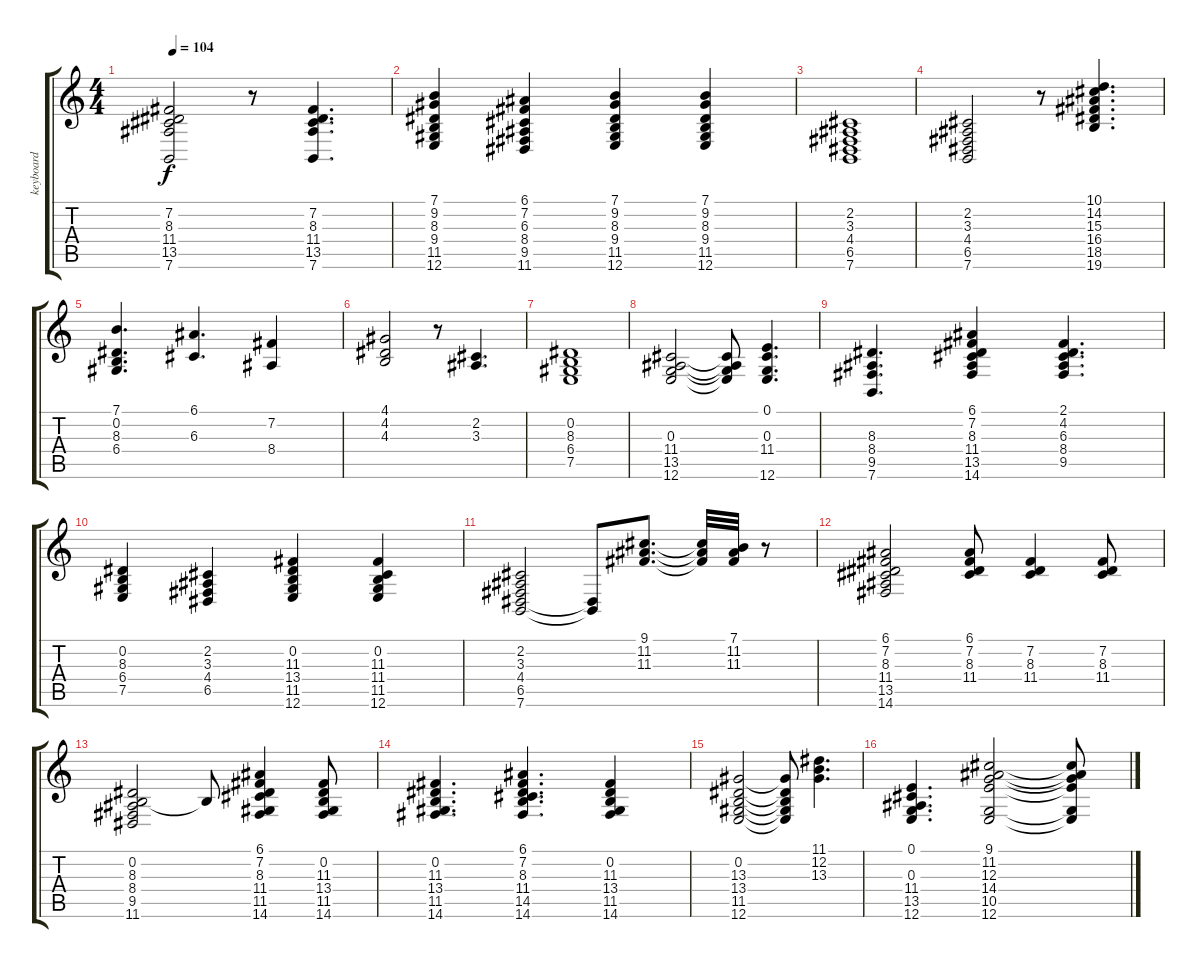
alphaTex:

\track ("keyboard" "keyboard") {instrument electricpiano2}
\staff {score tabs}
\tuning (E4 B3 G3 D3 A2 E2) {hide}
\ts (4 4)
\tempo 104
\clef g2
\ks c
(7.2 8.3 11.4 13.5 7.6).2{dy f} r.8 (7.2 8.3 11.4 13.5 7.6).4{d} |
(7.1 9.2 8.3 9.4 11.5 12.6).4 (6.1 7.2 6.3 8.4 9.5 11.6).4 (7.1 9.2 8.3 9.4 11.5 12.6).4 (7.1 9.2 8.3 9.4 11.5 12.6).4 |
(2.2 3.3 4.4 6.5 7.6).1 |
(2.2 3.3 4.4 6.5 7.6).2 r.8 (10.1 14.2 15.3 16.4 18.5 19.6).4{d} |
(7.1 0.2 8.3 6.4).4{d} (6.1 6.3).4{d} (7.2 8.4).4 |
(4.1 4.2 4.3).2 r.8 (2.2 3.3).4{d} |
(0.2 8.3 6.4 7.5).1 |
(0.3 11.4 13.5 12.6).2 (0.3{t} 11.4{t} 13.5{t} 12.6{t}).8 (0.1 0.3 11.4 12.6).4{d} |
(8.3 8.4 9.5 7.6).4{d} (6.1 7.2 8.3 11.4 13.5 14.6).4 (2.1 4.2 6.3 8.4 9.5).4{d} |
(0.2 8.3 6.4 7.5).4 (2.2 3.3 4.4 6.5).4 (0.2 11.3 13.4 11.5 12.6).4 (0.2 11.3 11.4 11.5 12.6).4 |
(2.2 3.3 4.4 6.5 7.6).2 (6.5{t} 7.6{t}).8 (9.1 11.2 11.3).8{d} (9.1{t} 11.2{t} 11.3{t}).32 (7.1 11.2 11.3).32 r.8 |
(6.1 7.2 8.3 11.4 13.5 14.6).2 (6.1 7.2 8.3 11.4).8 (7.2 8.3 11.4).4 (7.2 8.3 11.4).8 |
(0.2 8.3 8.4 9.5 11.6).2 0.2{t}.8 (6.1 7.2 8.3 11.4 11.5 14.6).4 (0.2 11.3 13.4 11.5 14.6).8 |
(0.2 11.3 13.4 11.5 14.6).4{d} (6.1 7.2 8.3 11.4 14.5 14.6).4{d} (0.2 11.3 13.4 11.5 14.6).4 |
(0.2 13.3 13.4 11.5 12.6).2 (0.2{t} 13.3{t} 13.4{t} 11.5{t} 12.6{t}).8 (11.1 12.2 13.3).4{d} |
(0.1 0.3 11.4 13.5 12.6).4{d} (9.1 11.2 12.3 14.4 10.5 12.6).2 (9.1{t} 11.2{t} 12.3{t} 14.4{t} 10.5{t} 12.6{t}).8
